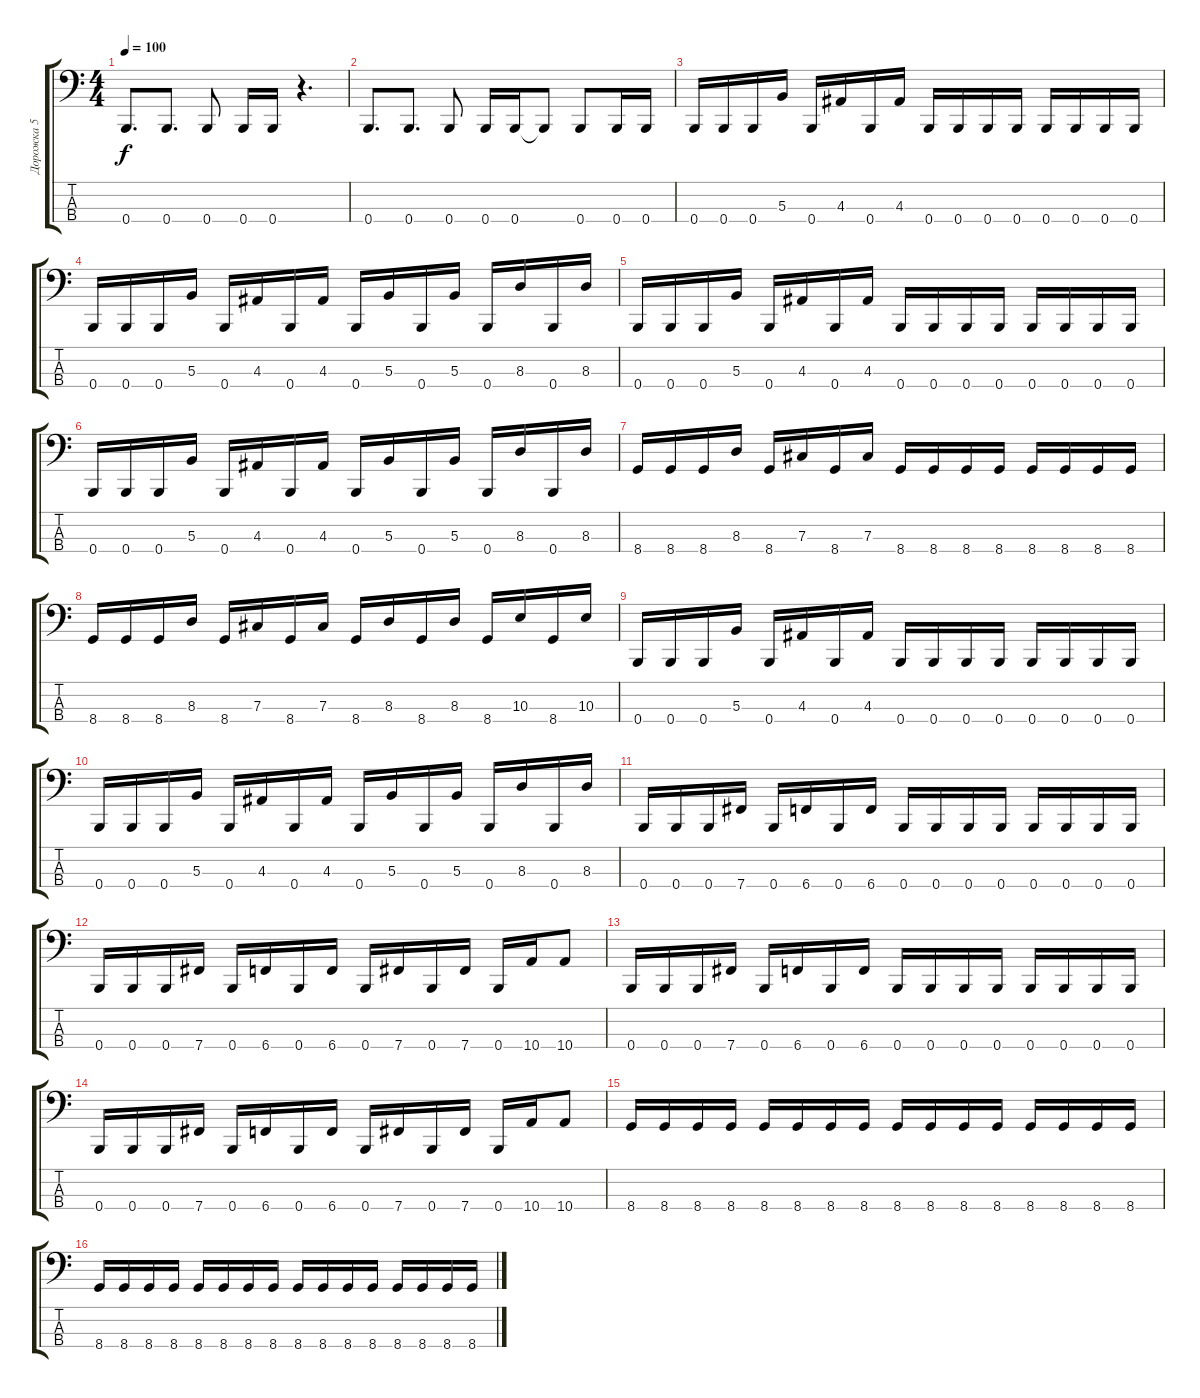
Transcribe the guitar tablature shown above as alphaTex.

\track ("Дорожка 5" "Дорожка 5") {instrument electricbasspick}
\staff {score tabs}
\tuning (E2 B1 Gb1 B0) {hide}
\ts (4 4)
\tempo 100
\clef f4
\ks c
0.4.8{d dy f} 0.4.8{d} 0.4.8 0.4.16 0.4.16 r.4{d} |
0.4.8{d} 0.4.8{d} 0.4.8 0.4.16 0.4.16 0.4{t}.8 0.4.8 0.4.16 0.4.16 |
0.4.16 0.4.16 0.4.16 5.3.16 0.4.16 4.3.16 0.4.16 4.3.16 0.4.16 0.4.16 0.4.16 0.4.16 0.4.16 0.4.16 0.4.16 0.4.16 |
0.4.16 0.4.16 0.4.16 5.3.16 0.4.16 4.3.16 0.4.16 4.3.16 0.4.16 5.3.16 0.4.16 5.3.16 0.4.16 8.3.16 0.4.16 8.3.16 |
0.4.16 0.4.16 0.4.16 5.3.16 0.4.16 4.3.16 0.4.16 4.3.16 0.4.16 0.4.16 0.4.16 0.4.16 0.4.16 0.4.16 0.4.16 0.4.16 |
0.4.16 0.4.16 0.4.16 5.3.16 0.4.16 4.3.16 0.4.16 4.3.16 0.4.16 5.3.16 0.4.16 5.3.16 0.4.16 8.3.16 0.4.16 8.3.16 |
8.4.16 8.4.16 8.4.16 8.3.16 8.4.16 7.3.16 8.4.16 7.3.16 8.4.16 8.4.16 8.4.16 8.4.16 8.4.16 8.4.16 8.4.16 8.4.16 |
8.4.16 8.4.16 8.4.16 8.3.16 8.4.16 7.3.16 8.4.16 7.3.16 8.4.16 8.3.16 8.4.16 8.3.16 8.4.16 10.3.16 8.4.16 10.3.16 |
0.4.16 0.4.16 0.4.16 5.3.16 0.4.16 4.3.16 0.4.16 4.3.16 0.4.16 0.4.16 0.4.16 0.4.16 0.4.16 0.4.16 0.4.16 0.4.16 |
0.4.16 0.4.16 0.4.16 5.3.16 0.4.16 4.3.16 0.4.16 4.3.16 0.4.16 5.3.16 0.4.16 5.3.16 0.4.16 8.3.16 0.4.16 8.3.16 |
0.4.16 0.4.16 0.4.16 7.4.16 0.4.16 6.4.16 0.4.16 6.4.16 0.4.16 0.4.16 0.4.16 0.4.16 0.4.16 0.4.16 0.4.16 0.4.16 |
0.4.16 0.4.16 0.4.16 7.4.16 0.4.16 6.4.16 0.4.16 6.4.16 0.4.16 7.4.16 0.4.16 7.4.16 0.4.16 10.4.16 10.4.8 |
0.4.16 0.4.16 0.4.16 7.4.16 0.4.16 6.4.16 0.4.16 6.4.16 0.4.16 0.4.16 0.4.16 0.4.16 0.4.16 0.4.16 0.4.16 0.4.16 |
0.4.16 0.4.16 0.4.16 7.4.16 0.4.16 6.4.16 0.4.16 6.4.16 0.4.16 7.4.16 0.4.16 7.4.16 0.4.16 10.4.16 10.4.8 |
8.4.16 8.4.16 8.4.16 8.4.16 8.4.16 8.4.16 8.4.16 8.4.16 8.4.16 8.4.16 8.4.16 8.4.16 8.4.16 8.4.16 8.4.16 8.4.16 |
8.4.16 8.4.16 8.4.16 8.4.16 8.4.16 8.4.16 8.4.16 8.4.16 8.4.16 8.4.16 8.4.16 8.4.16 8.4.16 8.4.16 8.4.16 8.4.16
